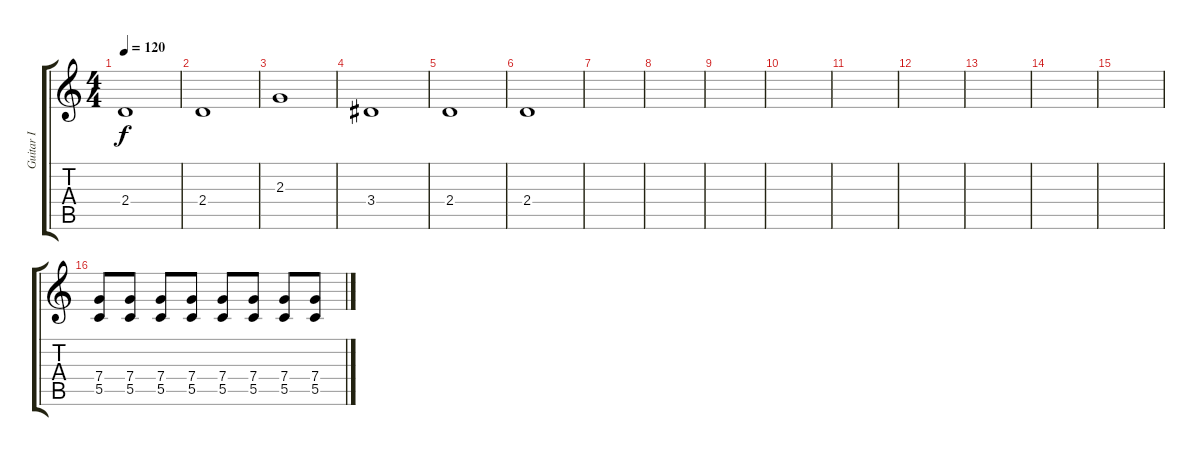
\track ("Guitar I" "Guitar I") {instrument distortionguitar}
\staff {score tabs}
\tuning (D4 A3 F3 C3 G2 D2) {hide}
\ts (4 4)
\tempo 120
\clef g2
\ks c
2.4.1{dy f} |
2.4.1 |
2.3.1 |
3.4.1 |
2.4.1 |
2.4.1 |
|
|
|
|
|
|
|
|
|
(7.4 5.5).8 (7.4 5.5).8 (7.4 5.5).8 (7.4 5.5).8 (7.4 5.5).8 (7.4 5.5).8 (7.4 5.5).8 (7.4{ss} 5.5{ss}).8
